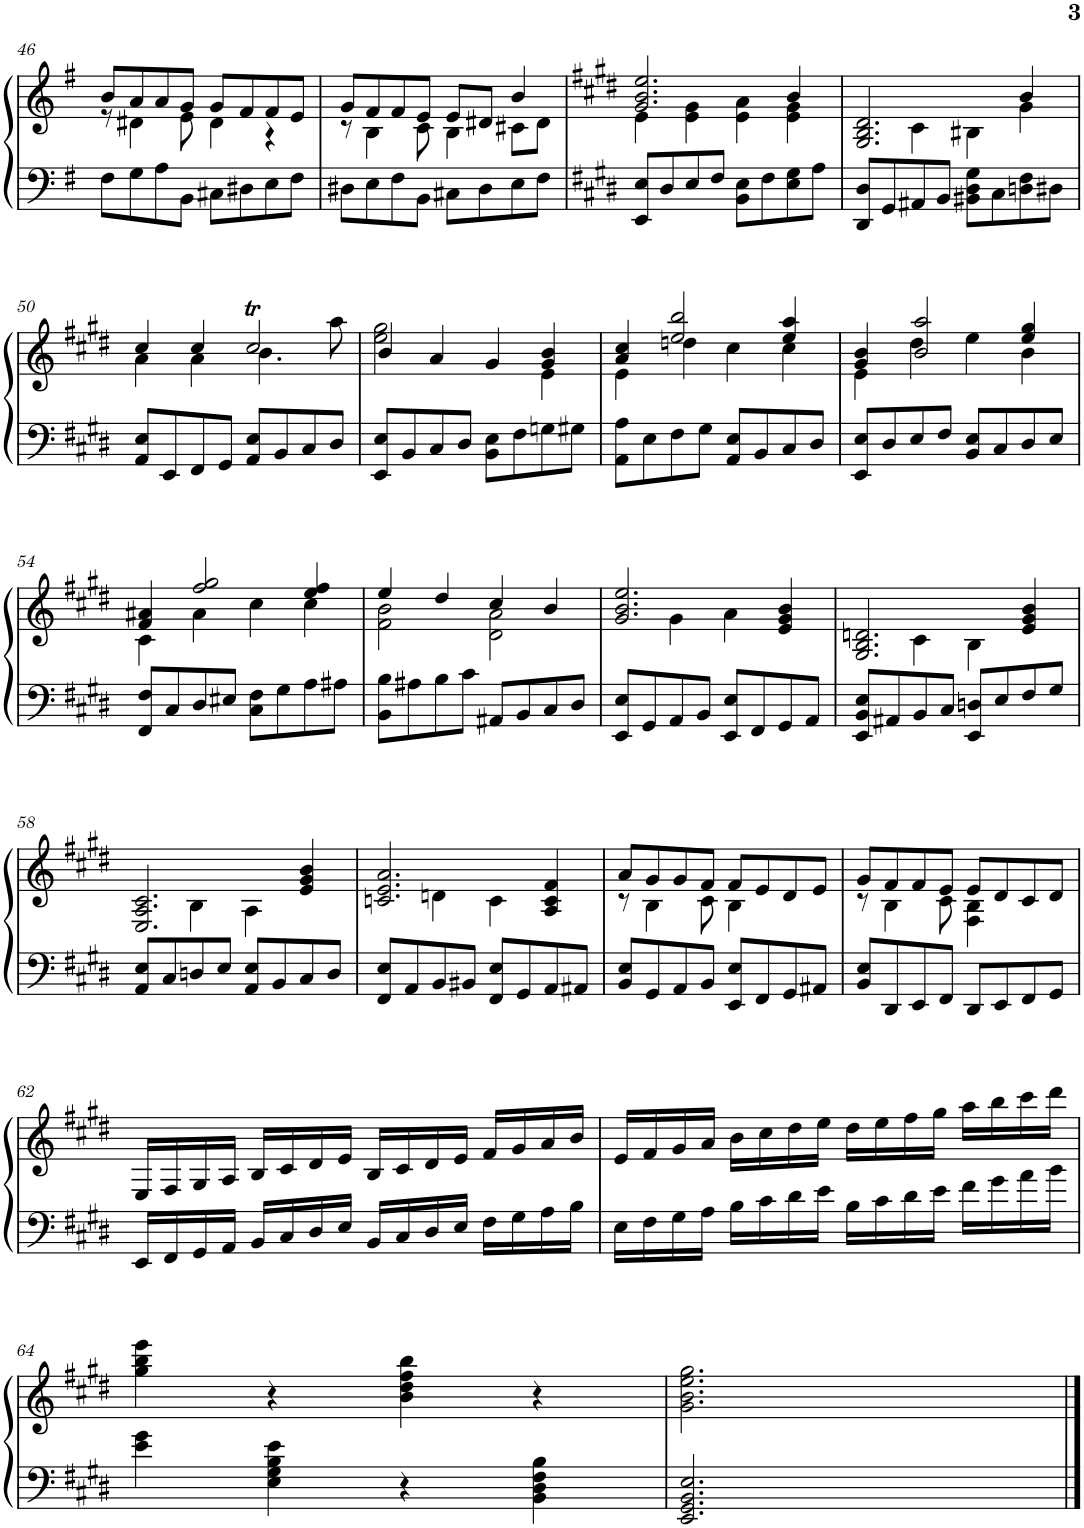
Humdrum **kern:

**kern	**kern
*part1	*part1
*staff2	*staff1
*I"Piano	*
*I'Pno.	*
!!LO:PB:g=z
*clefF4	*clefG2
*k[f#]	*k[f#]
*M4/4	*M4/4
=46	=46
*	*^
8F#\L	8b/L	8r
8G\	8a/	4d#X\
8A\	8a/	.
8BB\J	8g/J	8e\
8C#X\L	8g/L	4d#\
8D#X\	8f#/	.
8E\	8f#/	4r
8F#\J	8e/J	.
=47	=47	=47
8D#X\L	8g/L	8r
8E\	8f#/	4B\
8F#\	8f#/	.
8BB\J	8e/J	8c\
8C#X\L	8e/L	4B\
8D#\	8d#X/J	.
8E\	4b/	8c#X\L
8F#\J	.	8d#\J
=48	=48	=48
*k[f#c#g#d#]	*k[f#c#g#d#]	*
8EE/ 8E/L	2.g#/ 2.b/ 2.ee/	4e\
8D#/	.	.
8E/	.	4e\ 4g#\
8F#/J	.	.
8BB\ 8E\L	.	4e\ 4a\
8F#\	.	.
8E\ 8G#\	4b/	4e\ 4g#\
8A\J	.	.
=49	=49	=49
8DD#/ 8D#/L	2.G#/ 2.B/ 2.d#/	4ryy
8GG#/	.	.
8AA#X/	.	4c#\
8BB/J	.	.
8BB#X\ 8D#\ 8G#\L	.	4B#X\
8C#\	.	.
8Dn\ 8F#\	4b/	4g#\
8D#X\J	.	.
!!LO:LB:g=z	!!
=50	=50	=50
8AA/ 8E/L	4cc#/	4a\
8EE/	.	.
8FF#/	4cc#/	4a\
8GG#/J	.	.
8AA/ 8E/L	2cc#T/	4.b\
8BB/	.	.
8C#/	.	.
8D#/J	.	8aa\
=51	=51	=51
8EE/ 8E/L	4b/	2ee\ 2gg#\
8BB/	.	.
8C#/	4a/	.
8D#/J	.	.
8BB\ 8E\L	4g#/	4ryy
8F#\	.	.
8Gn\	4g#/ 4b/	4e\
8G#X\J	.	.
=52	=52	=52
8AA\ 8A\L	4a/ 4cc#/	4e\
8E\	.	.
8F#\	2ee/ 2bb/	4ddn\
8G#\J	.	.
8AA/ 8E/L	.	4cc#\
8BB/	.	.
8C#/	4ee/ 4aa/	4cc#\
8D#/J	.	.
=53	=53	=53
8EE/ 8E/L	4g#/ 4b/	4e\
8D#/	.	.
8E/	2b/ 2aa/	4dd#\
8F#/J	.	.
8BB/ 8E/L	.	4ee\
8C#/	.	.
8D#/	4ee/ 4gg#/	4b\
8E/J	.	.
!!LO:LB:g=z	!!
=54	=54	=54
8FF#/ 8F#/L	4f#/ 4a#X/	4c#\
8C#/	.	.
8D#/	2ff#/ 2gg#/	4a#\
8E#X/J	.	.
8C#\ 8F#\L	.	4cc#\
8G#\	.	.
8A\	4ee/ 4ff#/	4cc#\
8A#X\J	.	.
=55	=55	=55
8BB\ 8B\L	4ee/	2f#\ 2b\
8A#X\	.	.
8B\	4dd#/	.
8c#\J	.	.
8AA#X/L	4cc#/	2d#\ 2a\
8BB/	.	.
8C#/	4b/	.
8D#/J	.	.
=56	=56	=56
8EE/ 8E/L	2.g#/ 2.b/ 2.ee/	4ryy
8GG#/	.	.
8AA/	.	4g#\
8BB/J	.	.
8EE/ 8E/L	.	4a\
8FF#/	.	.
8GG#/	4e/ 4g#/ 4b/	4ryy
8AA/J	.	.
=57	=57	=57
8EE/ 8BB/ 8E/L	2.G#/ 2.B/ 2.dn/	4ryy
8AA#X/	.	.
8BB/	.	4c#\
8C#/J	.	.
8EE/ 8Dn/L	.	4B\
8E/	.	.
8F#/	4e/ 4g#/ 4b/	4ryy
8G#/J	.	.
!!LO:LB:g=z	!!
=58	=58	=58
8AA/ 8E/L	2.E/ 2.A/ 2.c#/	4ryy
8C#/	.	.
8Dn/	.	4B\
8E/J	.	.
8AA/ 8E/L	.	4A\
8BB/	.	.
8C#/	4e/ 4g#/ 4b/	4ryy
8D/J	.	.
=59	=59	=59
8FF#/ 8E/L	2.cn/ 2.e/ 2.a/	4ryy
8AA/	.	.
8BB/	.	4dn\
8BB#X/J	.	.
8FF#/ 8E/L	.	4c\
8GG#/	.	.
8AA/	4A/ 4c/ 4f#/	4ryy
8AA#X/J	.	.
=60	=60	=60
8BB/ 8E/L	8a/L	8r
8GG#/	8g#/	4B\
8AA/	8g#/	.
8BB/J	8f#/J	8c#\
8EE/ 8E/L	8f#/L	4B\
8FF#/	8e/	.
8GG#/	8d#/	4ryy
8AA#X/J	8e/J	.
=61	=61	=61
8BB/ 8E/L	8g#/L	8r
8DD#/	8f#/	4B\
8EE/	8f#/	.
8FF#/J	8e/J	8c#\
8DD#/L	8e/L	4F#\ 4B\
8EE/	8d#/	.
8FF#/	8c#/	4ryy
8GG#/J	8d#/J	.
*	*v	*v
!!LO:LB:g=z
=62	=62
16EE/LL	16E/LL
16FF#/	16F#/
16GG#/	16G#/
16AA/JJ	16A/JJ
16BB/LL	16B/LL
16C#/	16c#/
16D#/	16d#/
16E/JJ	16e/JJ
16BB/LL	16B/LL
16C#/	16c#/
16D#/	16d#/
16E/JJ	16e/JJ
16F#\LL	16f#/LL
16G#\	16g#/
16A\	16a/
16B\JJ	16b/JJ
=63	=63
16E\LL	16e/LL
16F#\	16f#/
16G#\	16g#/
16A\JJ	16a/JJ
16B\LL	16b\LL
16c#\	16cc#\
16d#\	16dd#\
16e\JJ	16ee\JJ
16B\LL	16dd#\LL
16c#\	16ee\
16d#\	16ff#\
16e\JJ	16gg#\JJ
16f#\LL	16aa\LL
16g#\	16bb\
16a\	16ccc#\
16b\JJ	16ddd#\JJ
!!LO:LB:g=z
=64	=64
4e\ 4g#\	4gg#\ 4bb\ 4eee\
4E\ 4G#\ 4B\ 4e\	4r
4r	4b\ 4dd#\ 4ff#\ 4bb\
4BB\ 4D#\ 4F#\ 4B\	4r
=65	=65
2.EE/ 2.GG#/ 2.BB/ 2.E/	2.g#\ 2.b\ 2.ee\ 2.gg#\
4ryy	4ryy
==	==
*-	*-
